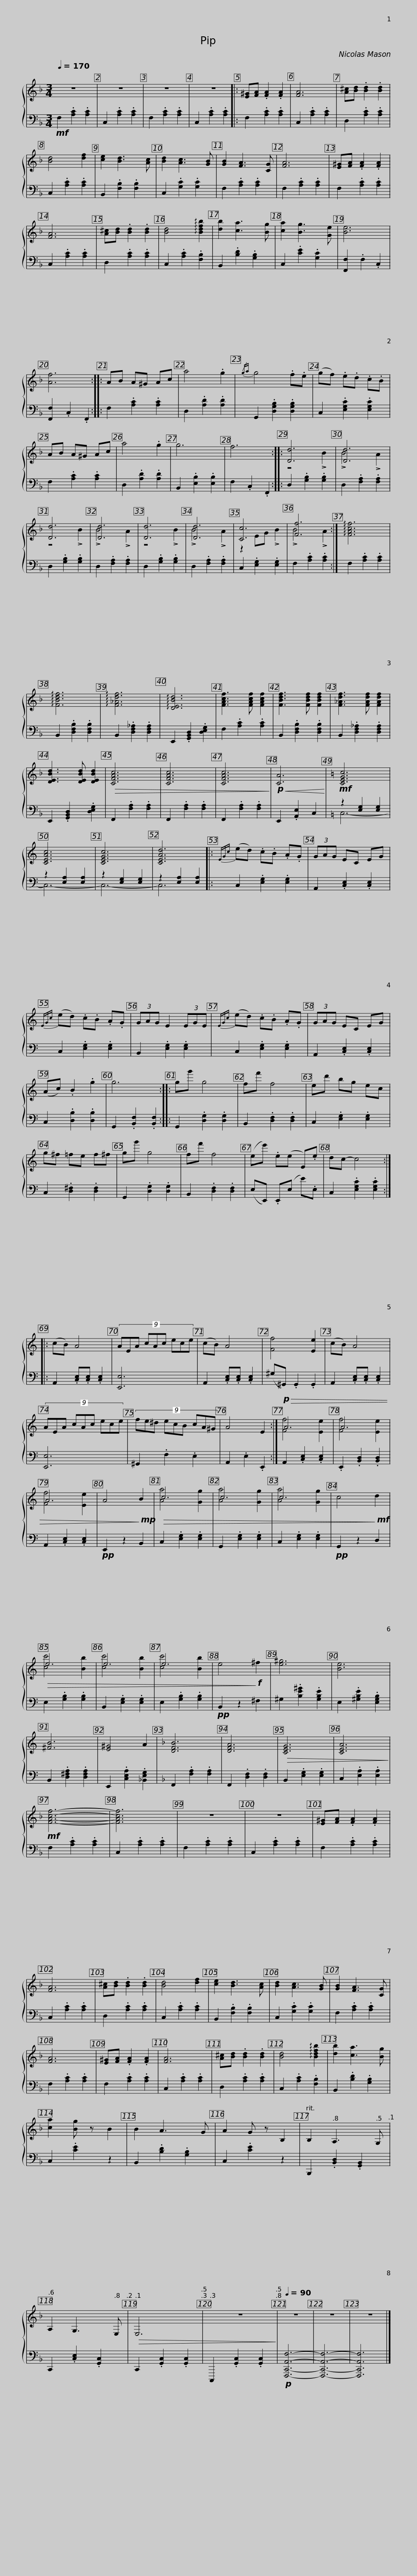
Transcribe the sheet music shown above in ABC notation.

X:1
%%score { ( 1 3 ) | ( 2 4 ) }
L:1/8
Q:1/4=170
M:3/4
I:linebreak $
K:F
V:1 treble
V:3 treble
V:2 bass
V:4 bass
V:1
 z6 | z6 | z6 | z6 |: [E^G][FA] .[FA]2 .[FA]2 | %5
 [FA]6 | [A^c][Bd] .[Bd]2 .[Bd]2 | [Bd]4 [df]2 | [ce]2 [Bd]3 [Ac] | [Bd]2 [Ac]3 [GB] |$ %10
 [GB]2 [FA]3 [CG] | [FA]6 | [E^G][FA] .[FA]2 .[FA]2 | [FA]6 | [A^c][Bd] .[Bd]2 .[Bd]2 | %15
 [Bd]4 !arpeggio![Bdfb]2 | [db]2 [ca]3 [Bg] | [ca]2 [Bg]3 [Ge] | [Be]6 | [Af]6 ::$ %20
 AB A^G Ac | a4 .g2 |{/ga} g4 .f.e | (gf) .e.d .c.B | AB A^G Ac | %25
 a4 .g2 | g6 | f6 :: [Dd]6 |$ [Dd]6 | %30
 [Dd]6 | [Dd]6 | [Dd]6 | [Dd]6 | [Cc]6 | %35
 [Ff]6 :| !arpeggio![FAcf]6 | !arpeggio![FBdf]6 | !arpeggio![F_Adf]6 | !arpeggio![DEBd]6 |$ %40
 [FAcf]3 [FAcf] [FAcf]2 | [FBdf]3 [FBdf] [FBdf]2 | [F_Adf]3 [FAdf] [FAdf]2 | [DEBd]3 [DEBd] [DEBd]2 |!>(! [CFAc]6 | %45
 [CFAc]6 | [CFAc]6!>)! |!p!!<(! [CA]6!<)! |[K:C]!mf! [CEGc]6 | [CEAc]6 | %50
 [CEGc]6 |$ [CEAd]6 |:{EGc} (ed) .c.B .A.G | (3GAG EC EG |{EGc} (ed) .c.B .A.G | %55
 (3GAG E2 (3EGE |{EGc} (ed) .c.B .A.G | (3GAG EC EG |$ (Ac) .B2 .g2 | g6 :: %60
 gg' g4 | ff' f4 | ed' bg ec | g^f =fe f^f | gg' g4 | %65
 ff' f4 |$ (ee') .e(e E).e | dc- c4 :: (cB) A4 | (9:6:9AEA cAc ece | %70
 (cB) A4 | [Ff]4 [Ee]2 | (cB) A4 |$ (9:6:9AEA cAc ece | (9:6:9fe^d ecB cA^G | %75
 A4 E2 :|!p!!>(! A6 | A6 | A6 | A4!>)!!mp! B2 | %80
!>(! c6 | c6 |$ c6 | c4!>)!!mf! d2 |!>(! e6 | %85
 e6 | e6 | e4!>)!!f! ^f2 | [e^g]6 | [Be]6 | %90
 [^FB]6 | [E^G]4 A2 |[K:F] [DFB]6 |$ [DFA]6 |!>(! [CEG]6 | %95
 [CEA]6!>)! |!mf! [FAcf]6- | [FAcf]6 | z6 | z6 | %100
 [E^G][FA] .[FA]2 .[FA]2 | [FA]6 | [A^c][Bd] .[Bd]2 .[Bd]2 | [Bd]4 [df]2 |$ [ce]2 [Bd]3 [Ac] | %105
 [Bd]2 [Ac]3 [GB] | [GB]2 [FA]3 [CG] | [FA]6 | [E^G][FA] .[FA]2 .[FA]2 | [FA]6 | %110
 [A^c][Bd] .[Bd]2 .[Bd]2 | [Bd]4 !arpeggio![Bdfb]2 | [db]2 [ca]3 [Bg] | [ca]2 [Bg] z B2 |$ B2 A3 G | %115
 A2 G z B,2 |[Q:1/4=170] B,2[Q:1/4=169] A,3[Q:1/4=168] G,[Q:1/4=169] |[Q:1/4=167] A,2[Q:1/4=165] G,3[Q:1/4=158] E,[Q:1/4=161] |[Q:1/4=156]!>(! E,6[Q:1/4=149][Q:1/4=141] |[Q:1/4=131] z6!>)![Q:1/4=119][Q:1/4=105] | %120
[Q:1/4=90] z6 | z6 | z6 |] %123
V:2
!mf! F,2 .[A,C]2 .[A,C]2 | C,2 .[A,C]2 .[A,C]2 | F,2 .[A,C]2 .[A,C]2 | C,2 .[A,C]2 .[A,C]2 |: F,2 .[A,C]2 .[A,C]2 | %5
 C,2 .[A,C]2 .[A,C]2 | D,2 .[A,C]2 .[A,C]2 | C,2 .[A,C]2 .[A,C]2 | B,,2 .[F,B,]2 .[F,B,]2 | C,2 .[G,C]2 .[G,C]2 |$ %10
 F,2 .[A,C]2 .[A,C]2 | F,2 .[A,C]2 .[A,C]2 | F,2 .[A,C]2 .[A,C]2 | C,2 .[A,C]2 .[A,C]2 | D,2 .[A,C]2 .[A,C]2 | %15
 C,2 .[A,C]2 .[F,B,]2 | B,,2 .[B,D]2 .[G,B,]2 | C,2 .[CE]2 .[G,C]2 | [F,,F,]2 .F,2 .C,2 | [F,,F,]2 .C,2 .F,,2 ::$ %20
 F,2 .[A,C]2 .[A,C]2 | D,2 .[A,D]2 .[A,D]2 | G,,2 .[D,G,B,]2 .[D,G,B,]2 | C,2 .[E,G,C]2 .[E,G,C]2 | F,2 .[A,C]2 .[A,C]2 | %25
 D,2 .[A,D]2 .[A,D]2 | B,,2 .[E,B,]2 .[E,B,]2 | F,2 .C,2 .F,,2 :: D,2 .[G,B,]2 .[G,B,]2 |$ D,2 .[F,A,]2 .[F,A,]2 | %30
 D,2 .[G,B,]2 .[G,B,]2 | D,2 .[F,A,]2 .[F,A,]2 | D,2 .[G,B,]2 .[G,B,]2 | D,2 .[F,A,]2 .[F,A,]2 | C,2 .[E,G,]2 .[E,G,]2 | %35
 F,2 .[A,C]2 .[A,C]2 :| F,2 .[A,C]2 .[A,C]2 | B,,2 .[D,F,B,]2 .[D,F,B,]2 | B,,2 .[D,F,_A,]2 .[D,F,A,]2 | E,,2 .[G,,B,,D,]2 .[D,E,G,]2 |$ %40
 F,2 .[A,C]2 .[A,C]2 | B,,2 .[D,F,B,]2 .[D,F,B,]2 | B,,2 .[D,F,_A,]2 .[D,F,A,]2 | E,,2 .[G,,B,,D,]2 .[D,E,G,]2 | F,,2 .[F,A,]2 .[F,A,]2 | %45
 F,,2 .[F,A,]2 .[F,A,]2 | F,,2 .[F,A,]2 .[F,A,]2 | E,,2 .[A,,E,]2 C,2 |[K:C] z2 [E,G,]2 [E,G,]2 | z2 [E,A,]2 [E,A,]2 | %50
 z2 [E,G,]2 [E,G,]2 |$ z2 [E,A,]2 [E,A,]2 |: C,2 .[E,G,]2 .[E,G,]2 | A,,2 .[C,E,]2 .[C,E,]2 | C,2 .[E,G,]2 .[E,G,]2 | %55
 B,,2 .[E,G,]2 .[E,G,]2 | C,2 .[E,G,]2 .[E,G,]2 | A,,2 .[C,E,]2 .[C,E,]2 |$ C,2 .[D,B,]2 .[D,B,]2 | G,,2 .[B,,F,]2 .[B,,F,]2 :: %60
 G,,2 .[D,G,]2 .[D,G,]2 | B,,2 .[D,F,]2 .[D,F,]2 | C,2 .[E,G,]2 .[E,G,]2 | C,2 .[D,^F,]2 .[D,F,]2 | G,,2 .[D,G,]2 .[D,G,]2 | %65
 B,,2 .[D,F,]2 .[D,F,]2 |$ (E,E,,) .E,,(E, E).E, | C,2 .[E,G,C]2 .[E,G,C]2 :: A,,2 .[C,E,].[C,E,] .[C,E,]2 | [E,,E,]6 | %70
 A,,2 .[C,E,].[C,E,] .[C,E,]2 | (^G,^G,,) .G,,2 .G,,2 | A,,2 .[C,E,].[C,E,] .[C,E,]2 |$ [E,,E,]6 | ^G,,2 .F,2 .E,2 | %75
 A,,2 .E,2 .E,,2 :| A,,2 .[C,E,]2 .[C,E,]2 | .E,,2 .[B,,D,]2 .[B,,D,]2 | A,,2 .[C,E,]2 .[C,E,]2 |!pp! E,,2 z2 B,,2 | %80
 C,2 .[E,G,]2 .[E,G,]2 | G,,2 .[E,G,]2 .[E,G,]2 |$ C,2 .[E,G,]2 .[E,G,]2 |!pp! G,,2 z2 D,2 | E,2 .[G,B,]2 .[G,B,]2 | %85
 B,,2 .[E,G,]2 .[E,G,]2 | E,2 .[G,B,]2 .[G,B,]2 |!pp! B,,2 z2 ^F,2 | ^G,2 .[B,E^G]2 .[G,B,E]2 | E,2 .[^G,B,E]2 .[E,G,B,]2 | %90
 B,,2 .[D,^F,A,]2 .[D,F,A,]2 | E,,2 .[C,E,A,]2 .[_B,,E,G,]2 |[K:F] F,,2 .[F,A,]2 .[F,A,]2 |$ F,,2 .[D,F,]2 .[D,F,]2 | B,,2 .[E,G,]2 .[E,G,]2 | %95
 C,2 .[E,A,]2 .[E,A,]2 | F,2 .[A,C]2 .[A,C]2 | C,2 .[A,C]2 .[A,C]2 | F,2 .[A,C]2 .[A,C]2 | C,2 .[A,C]2 .[A,C]2 | %100
 F,2 .[A,C]2 .[A,C]2 | C,2 .[A,C]2 .[A,C]2 | D,2 .[A,C]2 .[A,C]2 | C,2 .[A,C]2 .[A,C]2 |$ B,,2 .[F,B,]2 .[F,B,]2 | %105
 C,2 .[G,C]2 .[G,C]2 | F,2 .[A,C]2 .[A,C]2 | F,2 .[A,C]2 .[A,C]2 | F,2 .[A,C]2 .[A,C]2 | C,2 .[A,C]2 .[A,C]2 | %110
 D,2 .[A,C]2 .[A,C]2 | C,2 .[A,C]2 .[F,B,]2 | B,,2 .[B,D]2 .[G,B,]2 | C,2 .[CE]2 z2 |$ B,,2 .[B,D]2 .[G,B,]2 | %115
 C,2 .[CE]2 z2 | B,,,2 .[B,,D,]2 .[G,,B,,]2 | C,,2 .[C,E,]2 .[G,,C,]2 | C,,2 .[G,,C,]2 .[G,,C,]2 | C,,,2 .[G,,C,]2 .[G,,C,]2 | %120
!p! [F,,,C,,A,,F,]6- | [F,,,C,,A,,F,]6- | [F,,,C,,A,,F,]6 |] %123
V:3
 x6 | x6 | x6 | x6 |: x6 | %5
 x6 | x6 | x6 | x6 | x6 |$ %10
 x6 | x6 | x6 | x6 | x6 | %15
 x6 | x6 | x6 | x6 | x6 ::$ %20
 x6 | x6 | x6 | x6 | x6 | %25
 x6 | x6 | x6 :: z4 !>!B2 |$ !>!B4 !>!A2 | %30
 z4 !>!B2 | !>!B4 !>!A2 | z4 !>!B2 | !>!B4 !>!A2 | z2 EG !>!B2 | %35
 !>!B4 !>!A2 :| x6 | x6 | x6 | x6 |$ %40
 x6 | x6 | x6 | x6 | x6 | %45
 x6 | x6 | x6 |[K:C] x6 | x6 | %50
 x6 |$ x6 |: x6 | x6 | x6 | %55
 x6 | x6 | x6 |$ x6 | x6 :: %60
 x6 | x6 | x6 | x6 | x6 | %65
 x6 |$ x6 | x6 :: x6 | x6 | %70
 x6 | x6 | x6 |$ x6 | x6 | %75
 x6 :| [Ff]4 [Ee]2 | [Ff]4 [Ee]2 | [Ff]4 [Ee]2 | x6 | %80
 [Aa]4 [Gg]2 | [Aa]4 [Gg]2 |$ [Aa]4 [Gg]2 | x6 | [cc']4 [Bb]2 | %85
 [cc']4 [Bb]2 | [cc']4 [Bb]2 | x6 | x6 | x6 | %90
 x6 | x6 |[K:F] x6 |$ x6 | x6 | %95
 x6 | x6 | x6 | x6 | x6 | %100
 x6 | x6 | x6 | x6 |$ x6 | %105
 x6 | x6 | x6 | x6 | x6 | %110
 x6 | x6 | x6 | x6 |$ x6 | %115
 x6 | x6 | x6 | x6 | x6 | %120
 x6 | x6 | x6 |] %123
V:4
 x6 | x6 | x6 | x6 |: x6 | %5
 x6 | x6 | x6 | x6 | x6 |$ %10
 x6 | x6 | x6 | x6 | x6 | %15
 x6 | x6 | x6 | x6 | x6 ::$ %20
 x6 | x6 | x6 | x6 | x6 | %25
 x6 | x6 | x6 :: x6 |$ x6 | %30
 x6 | x6 | x6 | x6 | x6 | %35
 x6 :| x6 | x6 | x6 | x6 |$ %40
 x6 | x6 | x6 | x6 | x6 | %45
 x6 | x6 | x6 |[K:C] C,6- | C,6- | %50
 C,6- |$ C,6 |: x6 | x6 | x6 | %55
 x6 | x6 | x6 |$ x6 | x6 :: %60
 x6 | x6 | x6 | x6 | x6 | %65
 x6 |$ x6 | x6 :: x6 | x6 | %70
 x6 | x6 | x6 |$ x6 | x6 | %75
 x6 :| x6 | x6 | x6 | x6 | %80
 x6 | x6 |$ x6 | x6 | x6 | %85
 x6 | x6 | x6 | x6 | x6 | %90
 x6 | x6 |[K:F] x6 |$ x6 | x6 | %95
 x6 | x6 | x6 | x6 | x6 | %100
 x6 | x6 | x6 | x6 |$ x6 | %105
 x6 | x6 | x6 | x6 | x6 | %110
 x6 | x6 | x6 | x6 |$ x6 | %115
 x6 | x6 | x6 | x6 | x6 | %120
 x6 | x6 | x6 |] %123
